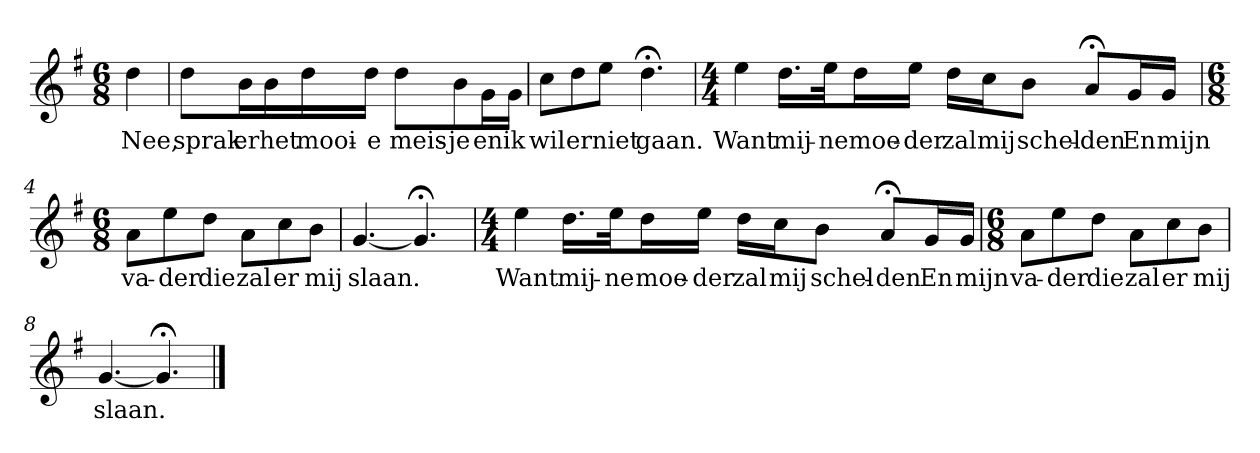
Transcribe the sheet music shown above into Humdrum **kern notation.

**kern	**text
*part1	*part1
*staff1	*staff1
*k[f#]	*
*G:	*
*M6/8	*
*MM120	*
=	=
4dd	Nee,
=1	=1
8ddL	sprak
16bL	er
16b	het
16dd	mooi-
16ddJJ	-e
8ddL	meis-
8b	-je
16gL	en
16gJJ	ik
=2	=2
8ccL	wil
8dd	er
8eeJ	niet
4.dd;<	gaan.
=3	=3
*M4/4	*
4ee	Want
16.ddLL	mij-
32eeJk	-ne
16ddL	moe-
16eeJJ	-der
16ddLL	zal
16ccJ	mij
8bJ	schel-
8a;<L	-den
16gL	En
16gJJ	mijn
=4	=4
*M6/8	*
8aL	va-
8ee	-der
8ddJ	die
8aL	zal
8cc	er
8bJ	mij
=5	=5
[4.g	slaan.
4.g;<]	.
=6	=6
*M4/4	*
4ee	Want
16.ddLL	mij-
32eeJk	-ne
16ddL	moe-
16eeJJ	-der
16ddLL	zal
16ccJ	mij
8bJ	schel-
8a;<L	-den
16gL	En
16gJJ	mijn
=7	=7
*M6/8	*
8aL	va-
8ee	-der
8ddJ	die
8aL	zal
8cc	er
8bJ	mij
=8	=8
[4.g	slaan.
4.g;<]	.
==	==
*-	*-
